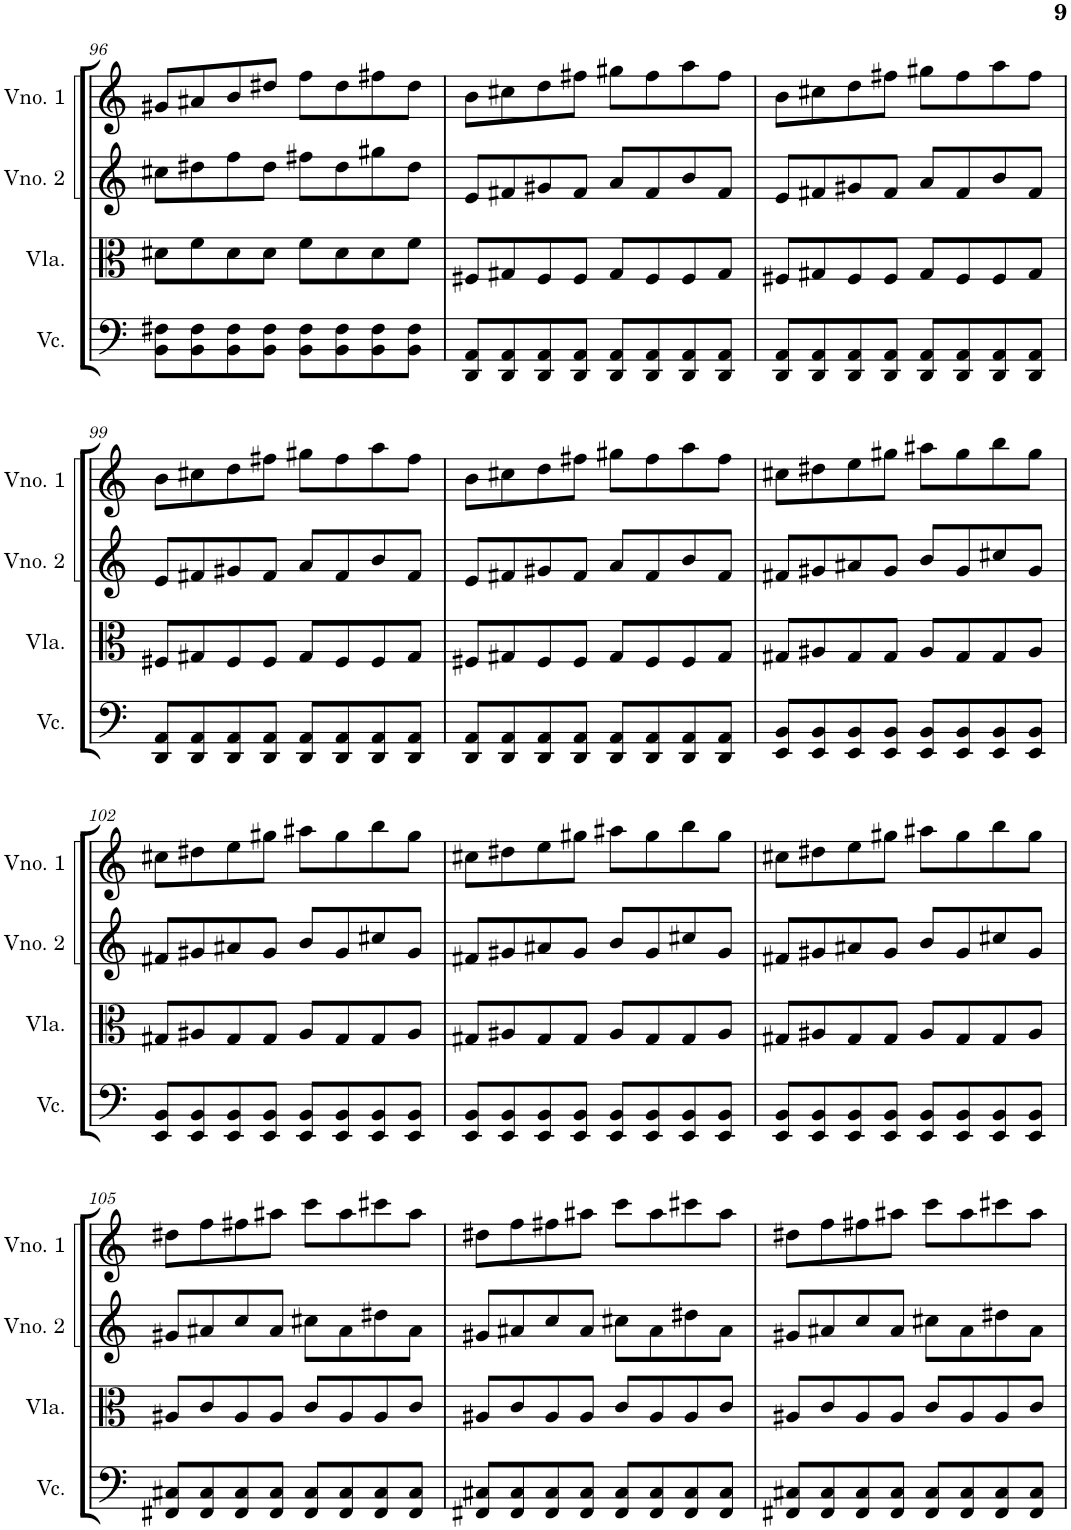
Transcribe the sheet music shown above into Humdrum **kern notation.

**kern	**kern	**kern	**kern
*part4	*part3	*part2	*part1
*staff4	*staff3	*staff2	*staff1
*I"Violoncelo	*I"Viola	*I"Violino 2	*I"Violino 1
*I'Vc.	*I'Vla.	*I'Vno. 2	*I'Vno. 1
!!LO:PB:g=z
*clefF4	*clefC3	*clefG2	*clefG2
*k[]	*k[]	*k[]	*k[]
*M4/4	*M4/4	*M4/4	*M4/4
=96	=96	=96	=96
8BB\ 8F#X\L	8d#X\L	8cc#X\L	8g#X/L
8BB\ 8F#\	8f\	8dd#X\	8a#X/
8BB\ 8F#\	8d#\	8ff\	8b/
8BB\ 8F#\J	8d#\J	8dd#\J	8dd#X/J
8BB\ 8F#\L	8f\L	8ff#X\L	8ff\L
8BB\ 8F#\	8d#\	8dd#\	8dd#\
8BB\ 8F#\	8d#\	8gg#X\	8ff#X\
8BB\ 8F#\J	8f\J	8dd#\J	8dd#\J
=97	=97	=97	=97
8DD/ 8AA/L	8F#X/L	8e/L	8b\L
8DD/ 8AA/	8G#X/	8f#X/	8cc#X\
8DD/ 8AA/	8F#/	8g#X/	8dd\
8DD/ 8AA/J	8F#/J	8f#/J	8ff#X\J
8DD/ 8AA/L	8G#/L	8a/L	8gg#X\L
8DD/ 8AA/	8F#/	8f#/	8ff#\
8DD/ 8AA/	8F#/	8b/	8aa\
8DD/ 8AA/J	8G#/J	8f#/J	8ff#\J
=98	=98	=98	=98
8DD/ 8AA/L	8F#X/L	8e/L	8b\L
8DD/ 8AA/	8G#X/	8f#X/	8cc#X\
8DD/ 8AA/	8F#/	8g#X/	8dd\
8DD/ 8AA/J	8F#/J	8f#/J	8ff#X\J
8DD/ 8AA/L	8G#/L	8a/L	8gg#X\L
8DD/ 8AA/	8F#/	8f#/	8ff#\
8DD/ 8AA/	8F#/	8b/	8aa\
8DD/ 8AA/J	8G#/J	8f#/J	8ff#\J
!!LO:LB:g=z
=99	=99	=99	=99
8DD/ 8AA/L	8F#X/L	8e/L	8b\L
8DD/ 8AA/	8G#X/	8f#X/	8cc#X\
8DD/ 8AA/	8F#/	8g#X/	8dd\
8DD/ 8AA/J	8F#/J	8f#/J	8ff#X\J
8DD/ 8AA/L	8G#/L	8a/L	8gg#X\L
8DD/ 8AA/	8F#/	8f#/	8ff#\
8DD/ 8AA/	8F#/	8b/	8aa\
8DD/ 8AA/J	8G#/J	8f#/J	8ff#\J
=100	=100	=100	=100
8DD/ 8AA/L	8F#X/L	8e/L	8b\L
8DD/ 8AA/	8G#X/	8f#X/	8cc#X\
8DD/ 8AA/	8F#/	8g#X/	8dd\
8DD/ 8AA/J	8F#/J	8f#/J	8ff#X\J
8DD/ 8AA/L	8G#/L	8a/L	8gg#X\L
8DD/ 8AA/	8F#/	8f#/	8ff#\
8DD/ 8AA/	8F#/	8b/	8aa\
8DD/ 8AA/J	8G#/J	8f#/J	8ff#\J
=101	=101	=101	=101
8EE/ 8BB/L	8G#X/L	8f#X/L	8cc#X\L
8EE/ 8BB/	8A#X/	8g#X/	8dd#X\
8EE/ 8BB/	8G#/	8a#X/	8ee\
8EE/ 8BB/J	8G#/J	8g#/J	8gg#X\J
8EE/ 8BB/L	8A#/L	8b/L	8aa#X\L
8EE/ 8BB/	8G#/	8g#/	8gg#\
8EE/ 8BB/	8G#/	8cc#X/	8bb\
8EE/ 8BB/J	8A#/J	8g#/J	8gg#\J
!!LO:LB:g=z
=102	=102	=102	=102
8EE/ 8BB/L	8G#X/L	8f#X/L	8cc#X\L
8EE/ 8BB/	8A#X/	8g#X/	8dd#X\
8EE/ 8BB/	8G#/	8a#X/	8ee\
8EE/ 8BB/J	8G#/J	8g#/J	8gg#X\J
8EE/ 8BB/L	8A#/L	8b/L	8aa#X\L
8EE/ 8BB/	8G#/	8g#/	8gg#\
8EE/ 8BB/	8G#/	8cc#X/	8bb\
8EE/ 8BB/J	8A#/J	8g#/J	8gg#\J
=103	=103	=103	=103
8EE/ 8BB/L	8G#X/L	8f#X/L	8cc#X\L
8EE/ 8BB/	8A#X/	8g#X/	8dd#X\
8EE/ 8BB/	8G#/	8a#X/	8ee\
8EE/ 8BB/J	8G#/J	8g#/J	8gg#X\J
8EE/ 8BB/L	8A#/L	8b/L	8aa#X\L
8EE/ 8BB/	8G#/	8g#/	8gg#\
8EE/ 8BB/	8G#/	8cc#X/	8bb\
8EE/ 8BB/J	8A#/J	8g#/J	8gg#\J
=104	=104	=104	=104
8EE/ 8BB/L	8G#X/L	8f#X/L	8cc#X\L
8EE/ 8BB/	8A#X/	8g#X/	8dd#X\
8EE/ 8BB/	8G#/	8a#X/	8ee\
8EE/ 8BB/J	8G#/J	8g#/J	8gg#X\J
8EE/ 8BB/L	8A#/L	8b/L	8aa#X\L
8EE/ 8BB/	8G#/	8g#/	8gg#\
8EE/ 8BB/	8G#/	8cc#X/	8bb\
8EE/ 8BB/J	8A#/J	8g#/J	8gg#\J
!!LO:LB:g=z
=105	=105	=105	=105
8FF#X/ 8C#X/L	8A#X/L	8g#X/L	8dd#X\L
8FF#/ 8C#/	8c/	8a#X/	8ff\
8FF#/ 8C#/	8A#/	8cc/	8ff#X\
8FF#/ 8C#/J	8A#/J	8a#/J	8aa#X\J
8FF#/ 8C#/L	8c/L	8cc#X\L	8ccc\L
8FF#/ 8C#/	8A#/	8a#\	8aa#\
8FF#/ 8C#/	8A#/	8dd#X\	8ccc#X\
8FF#/ 8C#/J	8c/J	8a#\J	8aa#\J
=106	=106	=106	=106
8FF#X/ 8C#X/L	8A#X/L	8g#X/L	8dd#X\L
8FF#/ 8C#/	8c/	8a#X/	8ff\
8FF#/ 8C#/	8A#/	8cc/	8ff#X\
8FF#/ 8C#/J	8A#/J	8a#/J	8aa#X\J
8FF#/ 8C#/L	8c/L	8cc#X\L	8ccc\L
8FF#/ 8C#/	8A#/	8a#\	8aa#\
8FF#/ 8C#/	8A#/	8dd#X\	8ccc#X\
8FF#/ 8C#/J	8c/J	8a#\J	8aa#\J
=107	=107	=107	=107
8FF#X/ 8C#X/L	8A#X/L	8g#X/L	8dd#X\L
8FF#/ 8C#/	8c/	8a#X/	8ff\
8FF#/ 8C#/	8A#/	8cc/	8ff#X\
8FF#/ 8C#/J	8A#/J	8a#/J	8aa#X\J
8FF#/ 8C#/L	8c/L	8cc#X\L	8ccc\L
8FF#/ 8C#/	8A#/	8a#\	8aa#\
8FF#/ 8C#/	8A#/	8dd#X\	8ccc#X\
8FF#/ 8C#/J	8c/J	8a#\J	8aa#\J
=	=	=	=
*-	*-	*-	*-
